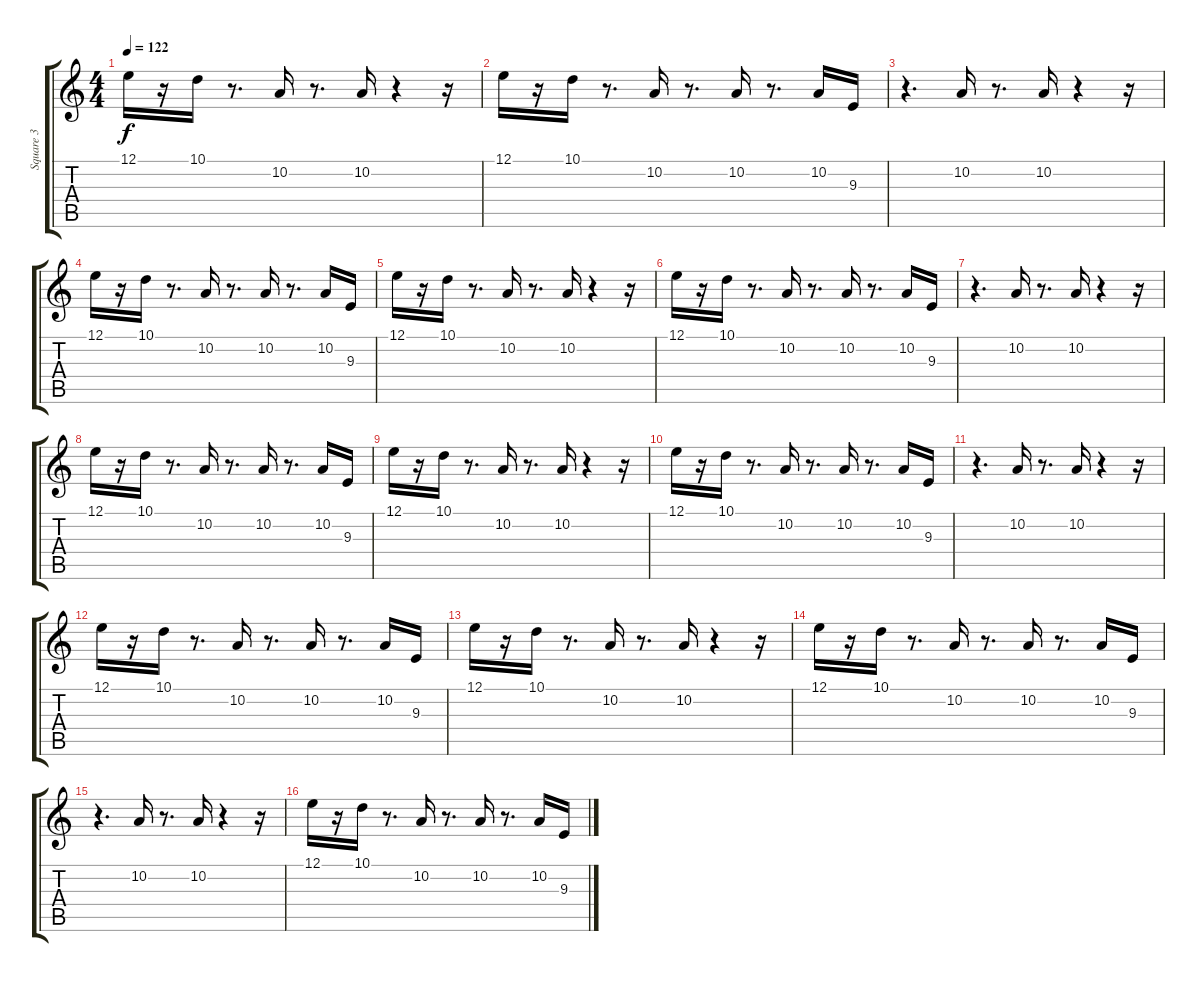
\track ("Square 3" "Square 3") {instrument lead1square}
\staff {score tabs}
\tuning (E4 B3 G3 D3 A2 E2) {hide}
\ts (4 4)
\tempo 122
\clef g2
\ks c
12.1.16{dy f balance 8} r.16 10.1.16 r.8{d} 10.2.16 r.8{d} 10.2.16 r.4 r.16 |
12.1.16 r.16 10.1.16 r.8{d} 10.2.16 r.8{d} 10.2.16 r.8{d} 10.2.16 9.3.16 |
r.4{d} 10.2.16 r.8{d} 10.2.16 r.4 r.16 |
12.1.16 r.16 10.1.16 r.8{d} 10.2.16 r.8{d} 10.2.16 r.8{d} 10.2.16 9.3.16 |
12.1.16{balance 8} r.16 10.1.16 r.8{d} 10.2.16 r.8{d} 10.2.16 r.4 r.16 |
12.1.16 r.16 10.1.16 r.8{d} 10.2.16 r.8{d} 10.2.16 r.8{d} 10.2.16 9.3.16 |
r.4{d} 10.2.16 r.8{d} 10.2.16 r.4 r.16 |
12.1.16 r.16 10.1.16 r.8{d} 10.2.16 r.8{d} 10.2.16 r.8{d} 10.2.16 9.3.16 |
12.1.16 r.16 10.1.16 r.8{d} 10.2.16 r.8{d} 10.2.16 r.4 r.16 |
12.1.16 r.16 10.1.16 r.8{d} 10.2.16 r.8{d} 10.2.16 r.8{d} 10.2.16 9.3.16 |
r.4{d} 10.2.16 r.8{d} 10.2.16 r.4 r.16 |
12.1.16 r.16 10.1.16 r.8{d} 10.2.16 r.8{d} 10.2.16 r.8{d} 10.2.16 9.3.16 |
12.1.16{volume 16} r.16 10.1.16{volume 16} r.8{d} 10.2.16{volume 16} r.8{d} 10.2.16{volume 15} r.4 r.16 |
12.1.16{volume 15} r.16 10.1.16{volume 14} r.8{d} 10.2.16{volume 14} r.8{d} 10.2.16{volume 14} r.8{d} 10.2.16{volume 14} 9.3.16{volume 13} |
r.4{d} 10.2.16{volume 13} r.8{d} 10.2.16{volume 12} r.4 r.16 |
12.1.16{volume 12} r.16 10.1.16{volume 12} r.8{d} 10.2.16{volume 12} r.8{d} 10.2.16{volume 11} r.8{d} 10.2.16{volume 11} 9.3.16
